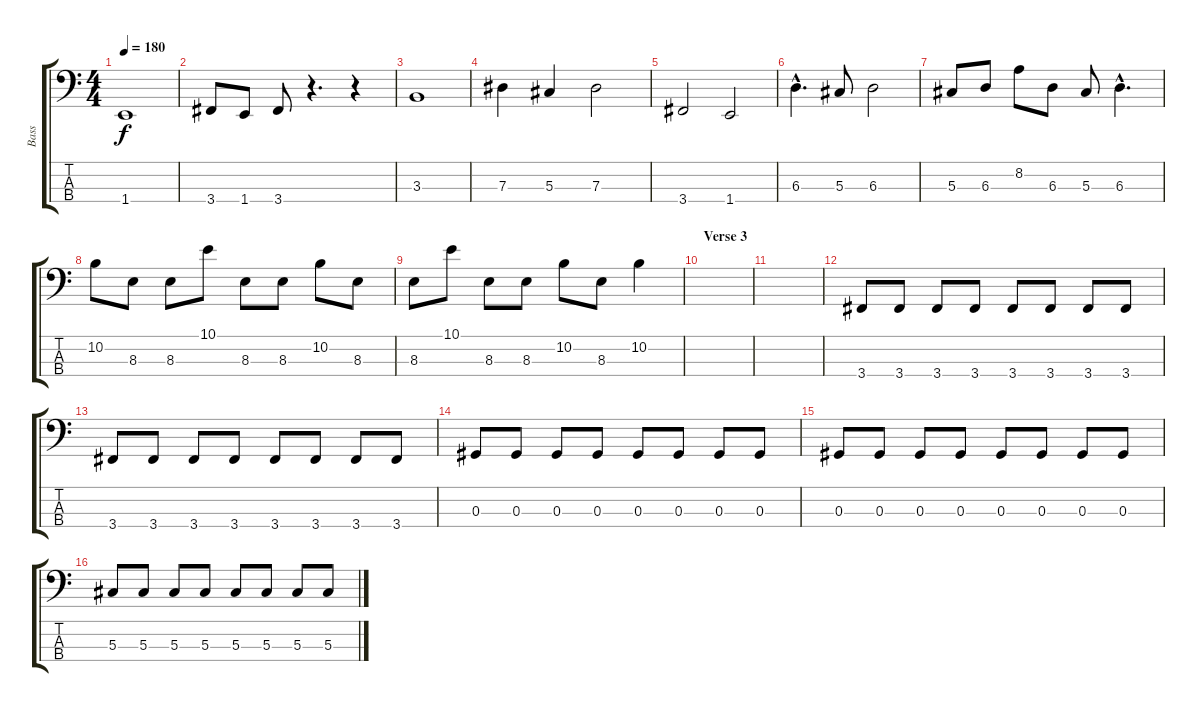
\track ("Bass" "Bass") {instrument electricbassfinger}
\staff {score tabs}
\tuning (Gb2 Db2 Ab1 Eb1) {hide}
\ts (4 4)
\tempo 180
\clef f4
\ks c
1.4.1{dy f} |
3.4.8 1.4.8 3.4.8 r.4{d} r.4 |
3.3.1 |
7.3.4 5.3.4 7.3.2 |
3.4.2 1.4.2 |
6.3{hac}.4{d} 5.3.8 6.3.2 |
5.3.8 6.3.8 8.2.8 6.3.8 5.3.8 6.3{hac}.4{d} |
10.2.8 8.3.8 8.3.8 10.1.8 8.3.8 8.3.8 10.2.8 8.3.8 |
8.3.8 10.1.8 8.3.8 8.3.8 10.2.8 8.3.8 10.2.4 |
\section ("" "Verse 3")
|
|
3.4.8 3.4.8 3.4.8 3.4.8 3.4.8 3.4.8 3.4.8 3.4.8 |
3.4.8 3.4.8 3.4.8 3.4.8 3.4.8 3.4.8 3.4.8 3.4.8 |
0.3.8 0.3.8 0.3.8 0.3.8 0.3.8 0.3.8 0.3.8 0.3.8 |
0.3.8 0.3.8 0.3.8 0.3.8 0.3.8 0.3.8 0.3.8 0.3.8 |
5.3.8 5.3.8 5.3.8 5.3.8 5.3.8 5.3.8 5.3.8 5.3.8
